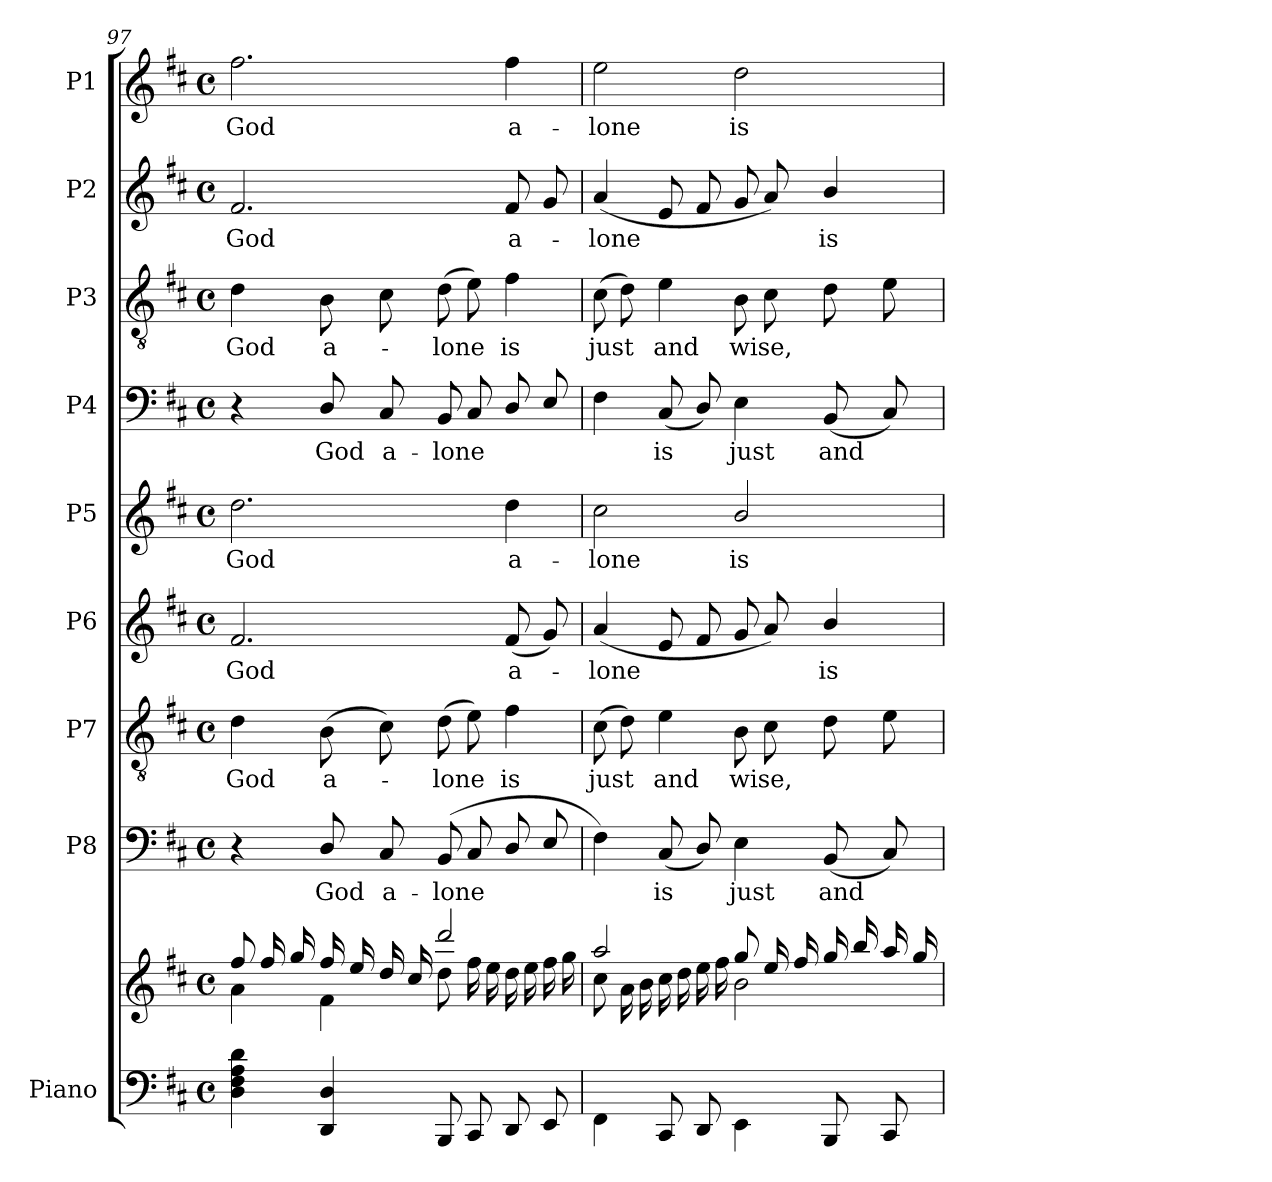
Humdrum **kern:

**kern	**kern	**kern	**text	**kern	**text	**kern	**text	**kern	**text	**kern	**text	**kern	**text	**kern	**text	**kern	**text
*part9	*part9	*part8	*part8	*part7	*part7	*part6	*part6	*part5	*part5	*part4	*part4	*part3	*part3	*part2	*part2	*part1	*part1
*staff10	*staff9	*staff8	*staff8	*staff7	*staff7	*staff6	*staff6	*staff5	*staff5	*staff4	*staff4	*staff3	*staff3	*staff2	*staff2	*staff1	*staff1
*I"Piano	*	*I"P8	*	*I"P7	*	*I"P6	*	*I"P5	*	*I"P4	*	*I"P3	*	*I"P2	*	*I"P1	*
!!LO:LB:g=z
*clefF4	*clefG2	*clefF4	*	*clefGv2	*	*clefG2	*	*clefG2	*	*clefF4	*	*clefGv2	*	*clefG2	*	*clefG2	*
*	*	*	*	*ITrd7c12	*	*	*	*	*	*	*	*ITrd7c12	*	*	*	*	*
*k[f#c#]	*k[f#c#]	*k[f#c#]	*	*k[f#c#]	*	*k[f#c#]	*	*k[f#c#]	*	*k[f#c#]	*	*k[f#c#]	*	*k[f#c#]	*	*k[f#c#]	*
*D:	*D:	*D:	*	*D:	*	*D:	*	*D:	*	*D:	*	*D:	*	*D:	*	*D:	*
*M4/4	*M4/4	*M4/4	*	*M4/4	*	*M4/4	*	*M4/4	*	*M4/4	*	*M4/4	*	*M4/4	*	*M4/4	*
*met(c)	*met(c)	*met(c)	*	*met(c)	*	*met(c)	*	*met(c)	*	*met(c)	*	*met(c)	*	*met(c)	*	*met(c)	*
=97	=97	=97	=97	=97	=97	=97	=97	=97	=97	=97	=97	=97	=97	=97	=97	=97	=97
*	*^	*	*	*	*	*	*	*	*	*	*	*	*	*	*	*	*
!	!	!	!	!	!	!LO:LY:b:color=#000000	!	!	!	!	!	!	!	!	!	!	!	!
!	!	!	!	!	!	!	!	!LO:LY:b:color=#000000	!	!	!	!	!	!	!	!	!	!
!	!	!	!	!	!	!	!	!	!	!LO:LY:b:color=#000000	!	!	!	!	!	!	!	!
!	!	!	!	!	!	!	!	!	!	!	!	!	!	!LO:LY:b:color=#000000	!	!	!	!
!	!	!	!	!	!	!	!	!	!	!	!	!	!	!	!	!LO:LY:b:color=#000000	!	!
!	!	!	!	!	!	!	!	!	!	!	!	!	!	!	!	!	!	!LO:LY:b:color=#000000
4Di\ 4F#i 4Ai 4di	8ff#i/	4ai\	4r	.	4Di\	God	2.f#i/	God	2.ddi\	God	4r	.	4Di\	God	2.f#i/	God	2.ff#i\	God
.	16ff#i/	.	.	.	.	.	.	.	.	.	.	.	.	.	.	.	.	.
.	16ggi/	.	.	.	.	.	.	.	.	.	.	.	.	.	.	.	.	.
!	!	!	!	!LO:LY:b:color=#000000	!	!	!	!	!	!	!	!	!	!	!	!	!	!
!	!	!	!	!	!	!LO:LY:b:color=#000000	!	!	!	!	!	!	!	!	!	!	!	!
!	!	!	!	!	!	!	!	!	!	!	!	!LO:LY:b:color=#000000	!	!	!	!	!	!
!	!	!	!	!	!	!	!	!	!	!	!	!	!	!LO:LY:b:color=#000000	!	!	!	!
4DDi/ 4Di	16ff#i/	4f#i\	8Di/	God	(8BBi\	a-	.	.	.	.	8Di/	God	8BBi\	a-	.	.	.	.
.	16eei/	.	.	.	.	.	.	.	.	.	.	.	.	.	.	.	.	.
!	!	!	!	!LO:LY:b:color=#000000	!	!	!	!	!	!	!	!	!	!	!	!	!	!
!	!	!	!	!	!	!	!	!	!	!	!	!LO:LY:b:color=#000000	!	!	!	!	!	!
.	16ddi/	.	8C#i/	a-	8C#i\)	.	.	.	.	.	8C#i/	a-	8C#i\	.	.	.	.	.
.	16cc#i/	.	.	.	.	.	.	.	.	.	.	.	.	.	.	.	.	.
!	!	!	!	!LO:LY:b:color=#000000	!	!	!	!	!	!	!	!	!	!	!	!	!	!
!	!	!	!	!	!	!LO:LY:b:color=#000000	!	!	!	!	!	!	!	!	!	!	!	!
!	!	!	!	!	!	!	!	!	!	!	!	!LO:LY:b:color=#000000	!	!	!	!	!	!
!	!	!	!	!	!	!	!	!	!	!	!	!	!	!LO:LY:b:color=#000000	!	!	!	!
8BBBi/	2dddi/	8ddi\	(8BBi/	-lone	(8Di\	-lone	.	.	.	.	8BBi/	-lone	(8Di\	-lone	.	.	.	.
8CC#i/	.	16ff#i\	8C#i/	.	8Ei\)	.	.	.	.	.	8C#i/	.	8Ei\)	.	.	.	.	.
.	.	16eei\	.	.	.	.	.	.	.	.	.	.	.	.	.	.	.	.
!	!	!	!	!LO:LY:b:color=#000000	!	!	!	!	!	!	!	!	!	!	!	!	!	!
!	!	!	!	!	!	!LO:LY:b:color=#000000	!	!	!	!	!	!	!	!	!	!	!	!
!	!	!	!	!	!	!	!	!LO:LY:b:color=#000000	!	!	!	!	!	!	!	!	!	!
!	!	!	!	!	!	!	!	!	!	!LO:LY:b:color=#000000	!	!	!	!	!	!	!	!
!	!	!	!	!	!	!	!	!	!	!	!	!LO:LY:b:color=#000000	!	!	!	!	!	!
!	!	!	!	!	!	!	!	!	!	!	!	!	!	!LO:LY:b:color=#000000	!	!	!	!
!	!	!	!	!	!	!	!	!	!	!	!	!	!	!	!	!LO:LY:b:color=#000000	!	!
!	!	!	!	!	!	!	!	!	!	!	!	!	!	!	!	!	!	!LO:LY:b:color=#000000
8DDi/	.	16ddi\	8Di/	.	4F#i\	is	(8f#i/	a-	4ddi\	a-	8Di/	.	4F#i\	is	8f#i/	a-	4ff#i\	a-
.	.	16eei\	.	.	.	.	.	.	.	.	.	.	.	.	.	.	.	.
!	!	!	!	!LO:LY:b:color=#000000	!	!	!	!	!	!	!	!	!	!	!	!	!	!
!	!	!	!	!	!	!	!	!	!	!	!	!LO:LY:b:color=#000000	!	!	!	!	!	!
8EEi/	.	16ff#i\	8Ei/	.	.	.	8gi/)	.	.	.	8Ei/	.	.	.	8gi/	.	.	.
.	.	16ggi\	.	.	.	.	.	.	.	.	.	.	.	.	.	.	.	.
=98	=98	=98	=98	=98	=98	=98	=98	=98	=98	=98	=98	=98	=98	=98	=98	=98	=98	=98
!	!	!	!	!LO:LY:b:color=#000000	!	!	!	!	!	!	!	!	!	!	!	!	!	!
!	!	!	!	!	!	!LO:LY:b:color=#000000	!	!	!	!	!	!	!	!	!	!	!	!
!	!	!	!	!	!	!	!	!LO:LY:b:color=#000000	!	!	!	!	!	!	!	!	!	!
!	!	!	!	!	!	!	!	!	!	!LO:LY:b:color=#000000	!	!	!	!	!	!	!	!
!	!	!	!	!	!	!	!	!	!	!	!	!LO:LY:b:color=#000000	!	!	!	!	!	!
!	!	!	!	!	!	!	!	!	!	!	!	!	!	!LO:LY:b:color=#000000	!	!	!	!
!	!	!	!	!	!	!	!	!	!	!	!	!	!	!	!	!LO:LY:b:color=#000000	!	!
!	!	!	!	!	!	!	!	!	!	!	!	!	!	!	!	!	!	!LO:LY:b:color=#000000
4FF#i\	2aai/	8cc#i\	4F#i\)	.	(8C#i\	just	(4ai/	-lone	2cc#i\	-lone	4F#i\	.	(8C#i\	just	(4ai/	-lone	2eei\	-lone
.	.	16ai\	.	.	8Di\)	.	.	.	.	.	.	.	8Di\)	.	.	.	.	.
.	.	16bi\	.	.	.	.	.	.	.	.	.	.	.	.	.	.	.	.
!	!	!	!	!LO:LY:b:color=#000000	!	!	!	!	!	!	!	!	!	!	!	!	!	!
!	!	!	!	!	!	!LO:LY:b:color=#000000	!	!	!	!	!	!	!	!	!	!	!	!
!	!	!	!	!	!	!	!	!LO:LY:b:color=#000000	!	!	!	!	!	!	!	!	!	!
!	!	!	!	!	!	!	!	!	!	!	!	!LO:LY:b:color=#000000	!	!	!	!	!	!
!	!	!	!	!	!	!	!	!	!	!	!	!	!	!LO:LY:b:color=#000000	!	!	!	!
!	!	!	!	!	!	!	!	!	!	!	!	!	!	!	!	!LO:LY:b:color=#000000	!	!
8CC#i/	.	16cc#i\	(8C#i/	is	4Ei\	and	8ei/	.	.	.	(8C#i/	is	4Ei\	and	8ei/	.	.	.
.	.	16ddi\	.	.	.	.	.	.	.	.	.	.	.	.	.	.	.	.
!	!	!	!	!	!	!	!	!LO:LY:b:color=#000000	!	!	!	!	!	!	!	!	!	!
!	!	!	!	!	!	!	!	!	!	!	!	!	!	!	!	!LO:LY:b:color=#000000	!	!
8DDi/	.	16eei\	8Di/)	.	.	.	8f#i/	.	.	.	8Di/)	.	.	.	8f#i/	.	.	.
.	.	16ff#i\	.	.	.	.	.	.	.	.	.	.	.	.	.	.	.	.
!	!	!	!	!LO:LY:b:color=#000000	!	!	!	!	!	!	!	!	!	!	!	!	!	!
!	!	!	!	!	!	!LO:LY:b:color=#000000	!	!	!	!	!	!	!	!	!	!	!	!
!	!	!	!	!	!	!	!	!LO:LY:b:color=#000000	!	!	!	!	!	!	!	!	!	!
!	!	!	!	!	!	!	!	!	!	!LO:LY:b:color=#000000	!	!	!	!	!	!	!	!
!	!	!	!	!	!	!	!	!	!	!	!	!LO:LY:b:color=#000000	!	!	!	!	!	!
!	!	!	!	!	!	!	!	!	!	!	!	!	!	!LO:LY:b:color=#000000	!	!	!	!
!	!	!	!	!	!	!	!	!	!	!	!	!	!	!	!	!LO:LY:b:color=#000000	!	!
!	!	!	!	!	!	!	!	!	!	!	!	!	!	!	!	!	!	!LO:LY:b:color=#000000
4EEi\	8ggi/	2bi\	4Ei\	just	8BBi\	wise,	8gi/	.	2bi/	is	4Ei\	just	8BBi\	wise,	8gi/	.	2ddi\	is
!	!	!	!	!	!	!	!	!LO:LY:b:color=#000000	!	!	!	!	!	!	!	!	!	!
!	!	!	!	!	!	!	!	!	!	!	!	!	!	!	!	!LO:LY:b:color=#000000	!	!
.	16eei/	.	.	.	8C#i\	.	8ai/)	.	.	.	.	.	8C#i\	.	8ai/)	.	.	.
.	16ff#i/	.	.	.	.	.	.	.	.	.	.	.	.	.	.	.	.	.
!	!	!	!	!LO:LY:b:color=#000000	!	!	!	!	!	!	!	!	!	!	!	!	!	!
!	!	!	!	!	!	!LO:LY:b:color=#000000	!	!	!	!	!	!	!	!	!	!	!	!
!	!	!	!	!	!	!	!	!LO:LY:b:color=#000000	!	!	!	!	!	!	!	!	!	!
!	!	!	!	!	!	!	!	!	!	!	!	!LO:LY:b:color=#000000	!	!	!	!	!	!
!	!	!	!	!	!	!	!	!	!	!	!	!	!	!LO:LY:b:color=#000000	!	!	!	!
!	!	!	!	!	!	!	!	!	!	!	!	!	!	!	!	!LO:LY:b:color=#000000	!	!
8BBBi/	16ggi/	.	(8BBi/	and	8Di\	.	4bi/	is	.	.	(8BBi/	and	8Di\	.	4bi/	is	.	.
.	16bbi/	.	.	.	.	.	.	.	.	.	.	.	.	.	.	.	.	.
!	!	!	!	!	!	!LO:LY:b:color=#000000	!	!	!	!	!	!	!	!	!	!	!	!
!	!	!	!	!	!	!	!	!	!	!	!	!	!	!LO:LY:b:color=#000000	!	!	!	!
8CC#i/	16aai/	.	8C#i/)	.	8Ei\	.	.	.	.	.	8C#i/)	.	8Ei\	.	.	.	.	.
.	16ggi/	.	.	.	.	.	.	.	.	.	.	.	.	.	.	.	.	.
*	*v	*v	*	*	*	*	*	*	*	*	*	*	*	*	*	*	*	*
=	=	=	=	=	=	=	=	=	=	=	=	=	=	=	=	=	=
*-	*-	*-	*-	*-	*-	*-	*-	*-	*-	*-	*-	*-	*-	*-	*-	*-	*-
